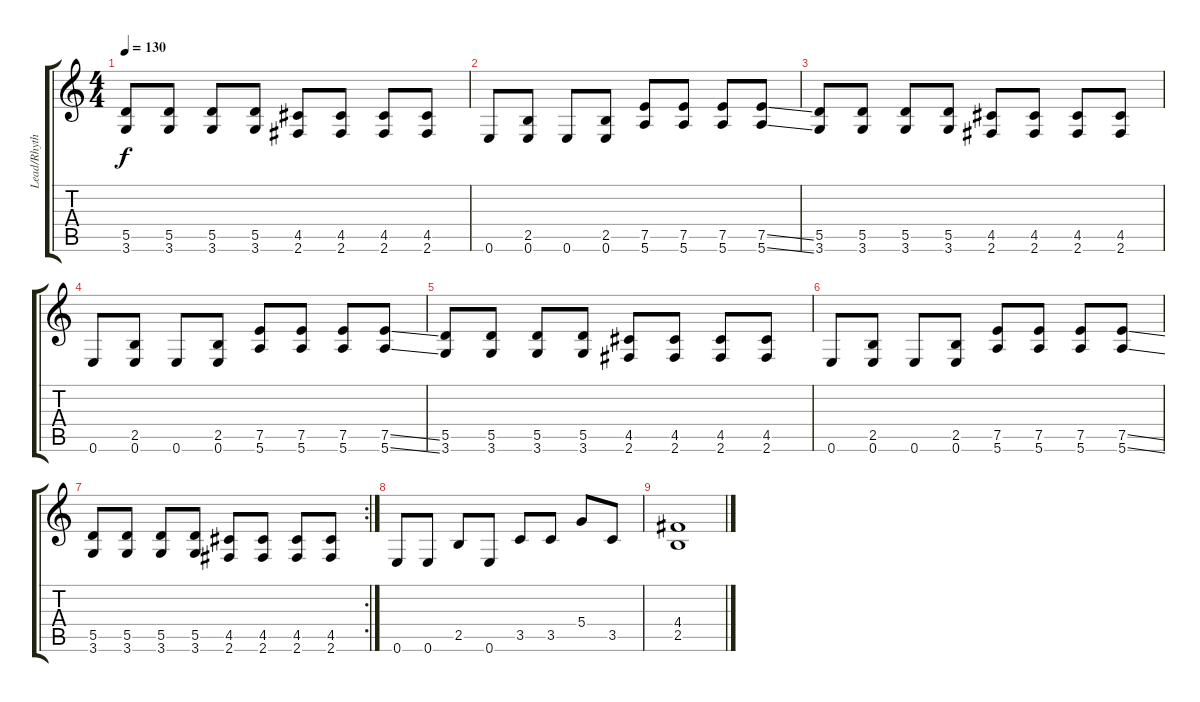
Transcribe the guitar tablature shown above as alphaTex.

\track ("Lead/Rhythm Guitar" "Lead/Rhyth") {instrument distortionguitar}
\staff {score tabs}
\tuning (E4 B3 G3 D3 A2 E2) {hide}
\ts (4 4)
\tempo 130
\clef g2
\ks c
(5.5 3.6).8{dy f} (5.5 3.6).8 (5.5 3.6).8 (5.5 3.6).8 (4.5 2.6).8 (4.5 2.6).8 (4.5 2.6).8 (4.5 2.6).8 |
0.6.8 (2.5 0.6).8 0.6.8 (2.5 0.6).8 (7.5 5.6).8 (7.5 5.6).8 (7.5 5.6).8 (7.5{ss} 5.6{ss}).8 |
(5.5 3.6).8 (5.5 3.6).8 (5.5 3.6).8 (5.5 3.6).8 (4.5 2.6).8 (4.5 2.6).8 (4.5 2.6).8 (4.5 2.6).8 |
0.6.8 (2.5 0.6).8 0.6.8 (2.5 0.6).8 (7.5 5.6).8 (7.5 5.6).8 (7.5 5.6).8 (7.5{ss} 5.6{ss}).8 |
(5.5 3.6).8 (5.5 3.6).8 (5.5 3.6).8 (5.5 3.6).8 (4.5 2.6).8 (4.5 2.6).8 (4.5 2.6).8 (4.5 2.6).8 |
0.6.8 (2.5 0.6).8 0.6.8 (2.5 0.6).8 (7.5 5.6).8 (7.5 5.6).8 (7.5 5.6).8 (7.5{ss} 5.6{ss}).8 |
\rc 2
(5.5 3.6).8 (5.5 3.6).8 (5.5 3.6).8 (5.5 3.6).8 (4.5 2.6).8 (4.5 2.6).8 (4.5 2.6).8 (4.5 2.6).8 |
0.6.8 0.6.8 2.5.8 0.6.8 3.5.8 3.5.8 5.4.8 3.5.8 |
(4.4 2.5).1
